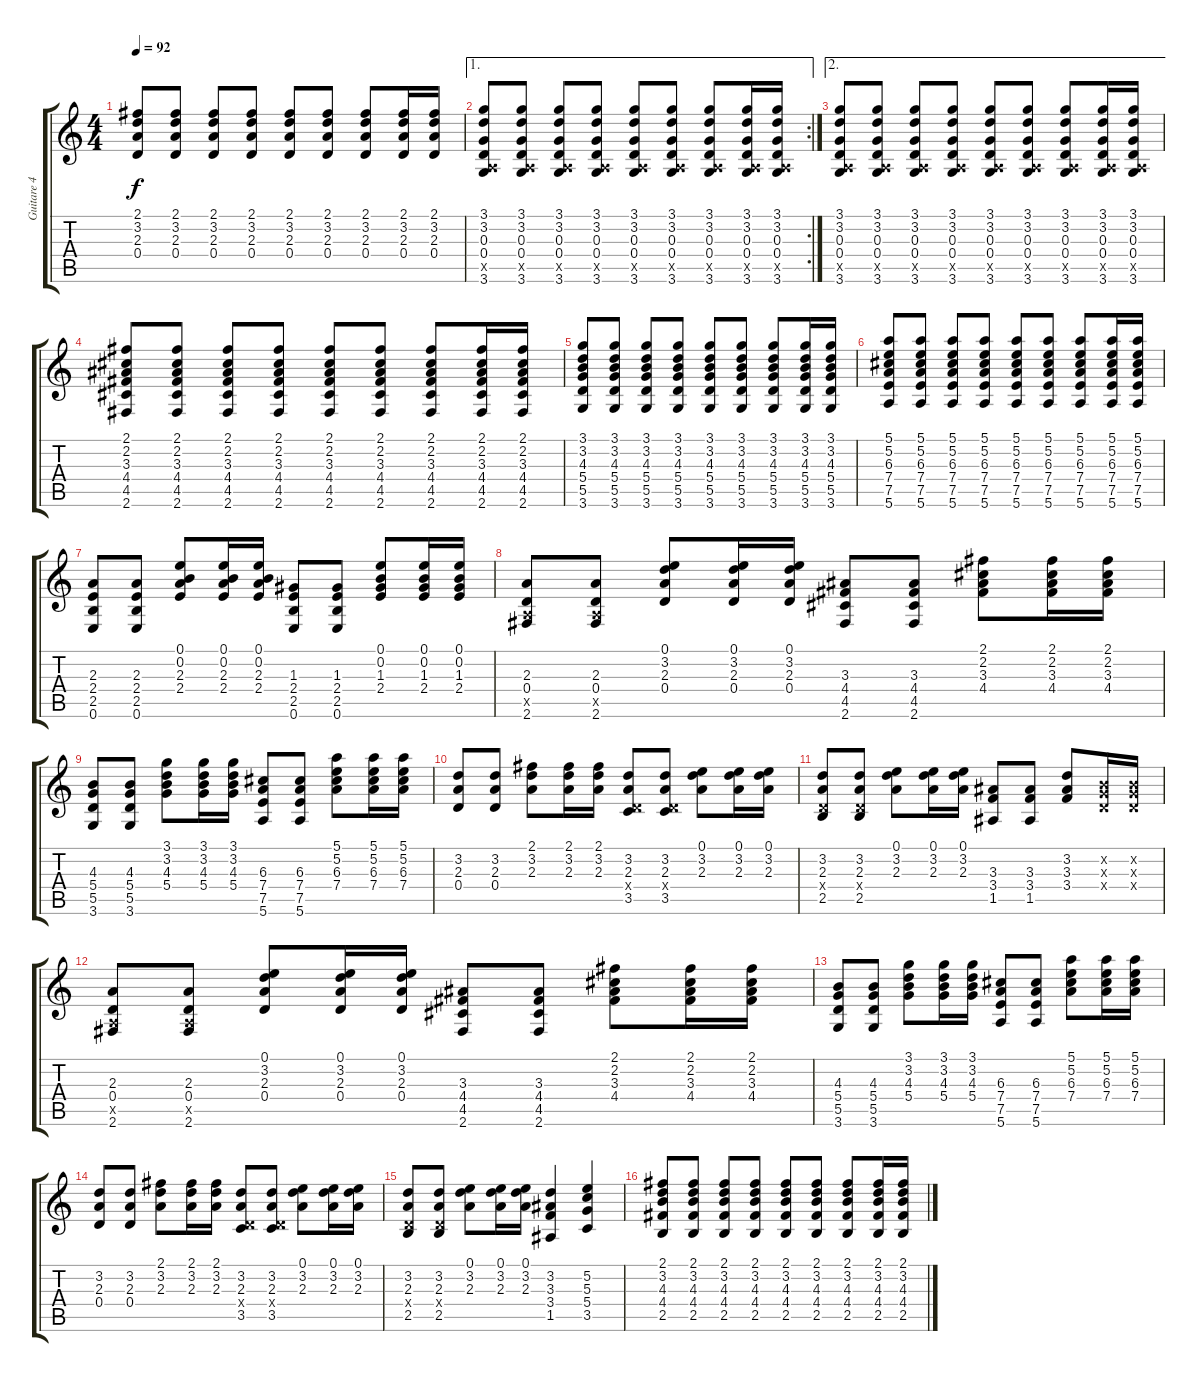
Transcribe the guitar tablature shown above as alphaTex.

\track ("Guitare 4" "Guitare 4") {instrument distortionguitar}
\staff {score tabs}
\tuning (E4 B3 G3 D3 A2 E2) {hide}
\ts (4 4)
\tempo 92
\clef g2
\ks c
(2.1 3.2 2.3 0.4).8{dy f} (2.1 3.2 2.3 0.4).8 (2.1 3.2 2.3 0.4).8 (2.1 3.2 2.3 0.4).8 (2.1 3.2 2.3 0.4).8 (2.1 3.2 2.3 0.4).8 (2.1 3.2 2.3 0.4).8 (2.1 3.2 2.3 0.4).16 (2.1 3.2 2.3 0.4).16 |
\ae 1
\rc 2
(3.1 3.2 0.3 0.4 0.5{x} 3.6).8 (3.1 3.2 0.3 0.4 0.5{x} 3.6).8 (3.1 3.2 0.3 0.4 0.5{x} 3.6).8 (3.1 3.2 0.3 0.4 0.5{x} 3.6).8 (3.1 3.2 0.3 0.4 0.5{x} 3.6).8 (3.1 3.2 0.3 0.4 0.5{x} 3.6).8 (3.1 3.2 0.3 0.4 0.5{x} 3.6).8 (3.1 3.2 0.3 0.4 0.5{x} 3.6).16 (3.1 3.2 0.3 0.4 0.5{x} 3.6).16 |
\ae 2
(3.1 3.2 0.3 0.4 0.5{x} 3.6).8 (3.1 3.2 0.3 0.4 0.5{x} 3.6).8 (3.1 3.2 0.3 0.4 0.5{x} 3.6).8 (3.1 3.2 0.3 0.4 0.5{x} 3.6).8 (3.1 3.2 0.3 0.4 0.5{x} 3.6).8 (3.1 3.2 0.3 0.4 0.5{x} 3.6).8 (3.1 3.2 0.3 0.4 0.5{x} 3.6).8 (3.1 3.2 0.3 0.4 0.5{x} 3.6).16 (3.1 3.2 0.3 0.4 0.5{x} 3.6).16 |
(2.1 2.2 3.3 4.4 4.5 2.6).8 (2.1 2.2 3.3 4.4 4.5 2.6).8 (2.1 2.2 3.3 4.4 4.5 2.6).8 (2.1 2.2 3.3 4.4 4.5 2.6).8 (2.1 2.2 3.3 4.4 4.5 2.6).8 (2.1 2.2 3.3 4.4 4.5 2.6).8 (2.1 2.2 3.3 4.4 4.5 2.6).8 (2.1 2.2 3.3 4.4 4.5 2.6).16 (2.1 2.2 3.3 4.4 4.5 2.6).16 |
(3.1 3.2 4.3 5.4 5.5 3.6).8 (3.1 3.2 4.3 5.4 5.5 3.6).8 (3.1 3.2 4.3 5.4 5.5 3.6).8 (3.1 3.2 4.3 5.4 5.5 3.6).8 (3.1 3.2 4.3 5.4 5.5 3.6).8 (3.1 3.2 4.3 5.4 5.5 3.6).8 (3.1 3.2 4.3 5.4 5.5 3.6).8 (3.1 3.2 4.3 5.4 5.5 3.6).16 (3.1 3.2 4.3 5.4 5.5 3.6).16 |
(5.1 5.2 6.3 7.4 7.5 5.6).8 (5.1 5.2 6.3 7.4 7.5 5.6).8 (5.1 5.2 6.3 7.4 7.5 5.6).8 (5.1 5.2 6.3 7.4 7.5 5.6).8 (5.1 5.2 6.3 7.4 7.5 5.6).8 (5.1 5.2 6.3 7.4 7.5 5.6).8 (5.1 5.2 6.3 7.4 7.5 5.6).8 (5.1 5.2 6.3 7.4 7.5 5.6).16 (5.1 5.2 6.3 7.4 7.5 5.6).16 |
(2.3 2.4 2.5 0.6).8 (2.3 2.4 2.5 0.6).8 (0.1 0.2 2.3 2.4).8 (0.1 0.2 2.3 2.4).16 (0.1 0.2 2.3 2.4).16 (1.3 2.4 2.5 0.6).8 (1.3 2.4 2.5 0.6).8 (0.1 0.2 1.3 2.4).8 (0.1 0.2 1.3 2.4).16 (0.1 0.2 1.3 2.4).16 |
(2.3 0.4 0.5{x} 2.6).8 (2.3 0.4 0.5{x} 2.6).8 (0.1 3.2 2.3 0.4).8 (0.1 3.2 2.3 0.4).16 (0.1 3.2 2.3 0.4).16 (3.3 4.4 4.5 2.6).8 (3.3 4.4 4.5 2.6).8 (2.1 2.2 3.3 4.4).8 (2.1 2.2 3.3 4.4).16 (2.1 2.2 3.3 4.4).16 |
(4.3 5.4 5.5 3.6).8 (4.3 5.4 5.5 3.6).8 (3.1 3.2 4.3 5.4).8 (3.1 3.2 4.3 5.4).16 (3.1 3.2 4.3 5.4).16 (6.3 7.4 7.5 5.6).8 (6.3 7.4 7.5 5.6).8 (5.1 5.2 6.3 7.4).8 (5.1 5.2 6.3 7.4).16 (5.1 5.2 6.3 7.4).16 |
(3.2 2.3 0.4).8 (3.2 2.3 0.4).8 (2.1 3.2 2.3).8 (2.1 3.2 2.3).16 (2.1 3.2 2.3).16 (3.2 2.3 0.4{x} 3.5).8 (3.2 2.3 0.4{x} 3.5).8 (0.1 3.2 2.3).8 (0.1 3.2 2.3).16 (0.1 3.2 2.3).16 |
(3.2 2.3 0.4{x} 2.5).8 (3.2 2.3 0.4{x} 2.5).8 (0.1 3.2 2.3).8 (0.1 3.2 2.3).16 (0.1 3.2 2.3).16 (3.3 3.4 1.5).8 (3.3 3.4 1.5).8 (3.2 3.3 3.4).8 (0.2{x} 0.3{x} 0.4{x}).16 (0.2{x} 0.3{x} 0.4{x}).16 |
(2.3 0.4 0.5{x} 2.6).8 (2.3 0.4 0.5{x} 2.6).8 (0.1 3.2 2.3 0.4).8 (0.1 3.2 2.3 0.4).16 (0.1 3.2 2.3 0.4).16 (3.3 4.4 4.5 2.6).8 (3.3 4.4 4.5 2.6).8 (2.1 2.2 3.3 4.4).8 (2.1 2.2 3.3 4.4).16 (2.1 2.2 3.3 4.4).16 |
(4.3 5.4 5.5 3.6).8 (4.3 5.4 5.5 3.6).8 (3.1 3.2 4.3 5.4).8 (3.1 3.2 4.3 5.4).16 (3.1 3.2 4.3 5.4).16 (6.3 7.4 7.5 5.6).8 (6.3 7.4 7.5 5.6).8 (5.1 5.2 6.3 7.4).8 (5.1 5.2 6.3 7.4).16 (5.1 5.2 6.3 7.4).16 |
(3.2 2.3 0.4).8 (3.2 2.3 0.4).8 (2.1 3.2 2.3).8 (2.1 3.2 2.3).16 (2.1 3.2 2.3).16 (3.2 2.3 0.4{x} 3.5).8 (3.2 2.3 0.4{x} 3.5).8 (0.1 3.2 2.3).8 (0.1 3.2 2.3).16 (0.1 3.2 2.3).16 |
(3.2 2.3 0.4{x} 2.5).8 (3.2 2.3 0.4{x} 2.5).8 (0.1 3.2 2.3).8 (0.1 3.2 2.3).16 (0.1 3.2 2.3).16 (3.2 3.3 3.4 1.5).4 (5.2 5.3 5.4 3.5).4 |
(2.1 3.2 4.3 4.4 2.5).8 (2.1 3.2 4.3 4.4 2.5).8 (2.1 3.2 4.3 4.4 2.5).8 (2.1 3.2 4.3 4.4 2.5).8 (2.1 3.2 4.3 4.4 2.5).8 (2.1 3.2 4.3 4.4 2.5).8 (2.1 3.2 4.3 4.4 2.5).8 (2.1 3.2 4.3 4.4 2.5).16 (2.1 3.2 4.3 4.4 2.5).16
